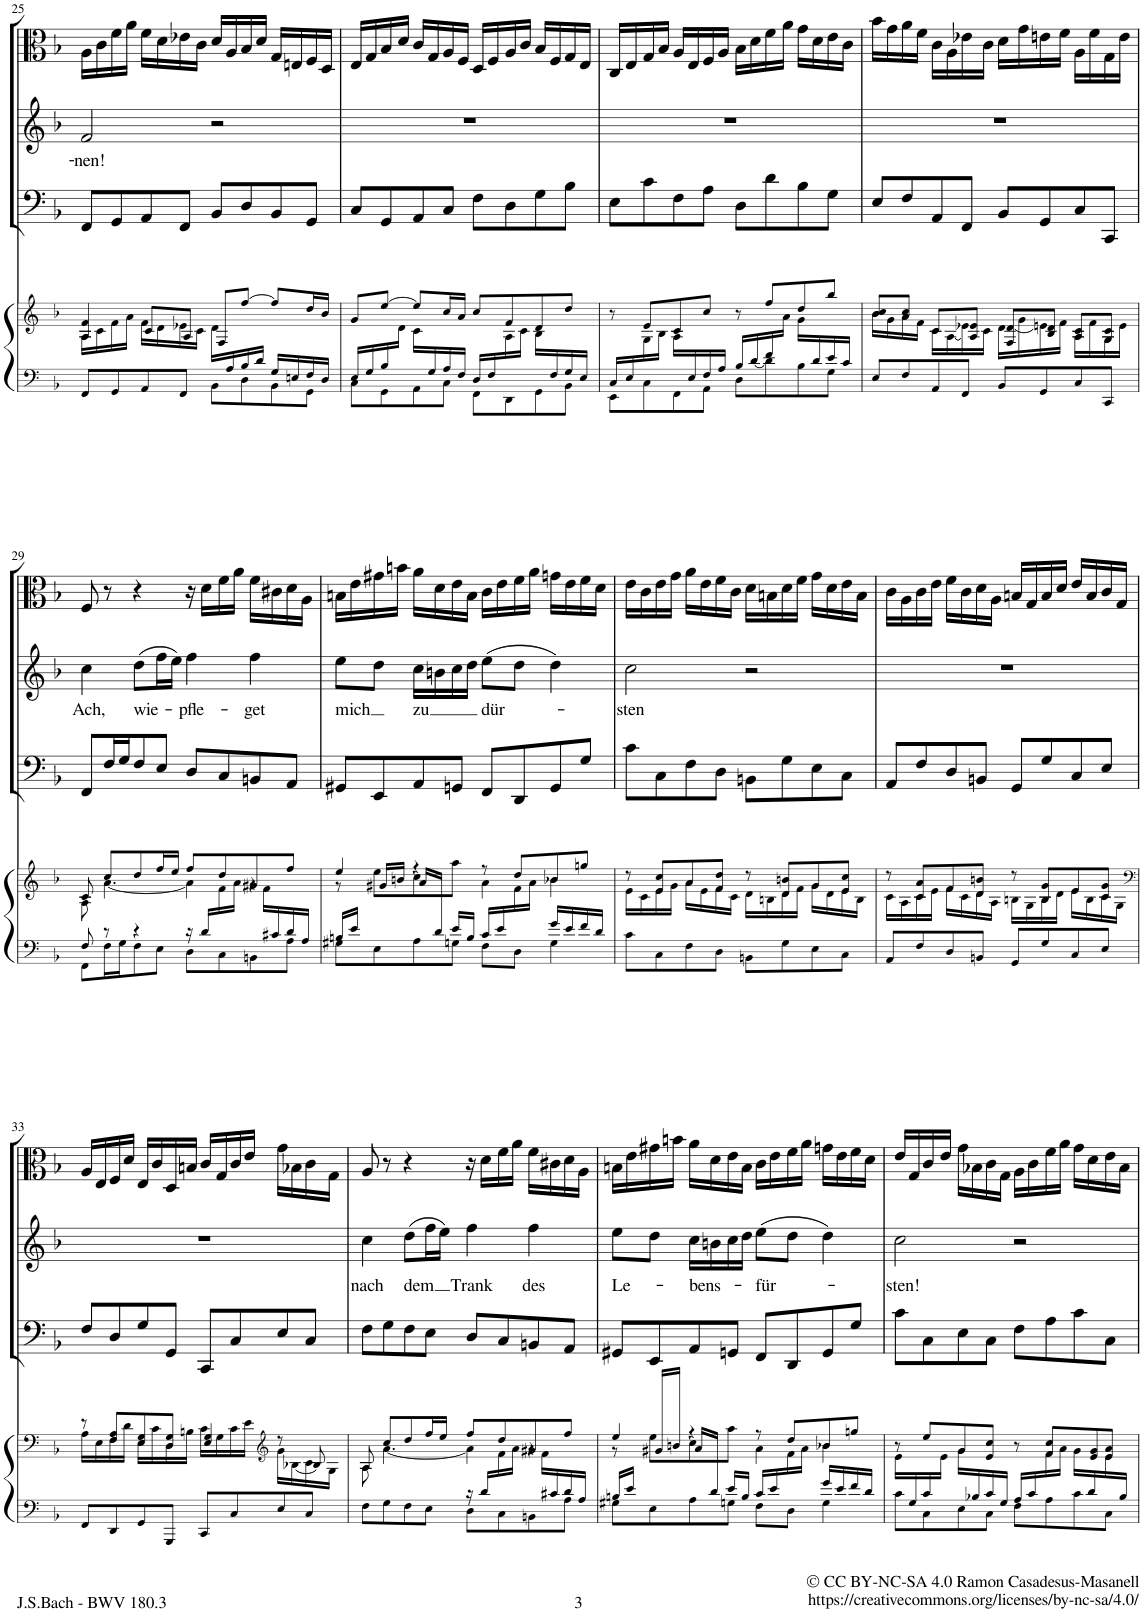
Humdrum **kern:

**kern	**kern	**kern	**kern	**text	**kern
*part4	*part4	*part3	*part2	*part2	*part1
*staff5	*staff4	*staff3	*staff2	*staff2	*staff1
*I"Piano reduction	*	*I"Continuo	*I"Soprano	*	*I"(Violoncello piccol)
*I'Pno	*	*	*	*	*
!!LO:PB:g=z
*clefF4	*clefG2	*clefF4	*clefG2	*	*clefC3
*k[b-]	*k[b-]	*k[b-]	*k[b-]	*	*k[b-]
*M4/4	*M4/4	*M4/4	*M4/4	*	*M4/4
*met(c)	*met(c)	*met(c)	*met(c)	*	*met(c)
=25	=25	=25	=25	=25	=25
*^	*^	*	*	*	*
!	!	!	!	!	!	!LO:LY:b	!
16ryy	8FF/L	4A/ 4f/	16A\LL	8FF/L	2f/	-nen!	16A\LL
.	.	.	16c\	.	.	.	16c\
.	8GG/	.	16f\	8GG/	.	.	16f\
.	.	.	16a\JJ	.	.	.	16a\JJ
.	8AA/	8c/L	16f\LL	8AA/	.	.	16f\LL
.	.	.	16d\	.	.	.	16d\
.	8FF/J	8A/J	16e-X\	8FF/J	.	.	16e-X\
.	.	.	16c\JJ	.	.	.	16c\JJ
.	8BB-\L	8F/L	16d\LL	8BB-/L	2r	.	16d/LL
16A/	.	.	4..ryy	.	.	.	16A/
16B-/	8D\	[8ff/J	.	8D/	.	.	16B-/
16d/JJ	.	.	.	.	.	.	16d/JJ
16G/LL	8BB-\	8ff/L]	.	8BB-/	.	.	16G/LL
16En/	.	.	.	.	.	.	16En/
16F/	8GG\J	16dd/L	.	8GG/J	.	.	16F/
16D/JJ	.	16b-/JJ	.	.	.	.	16D/JJ
=26	=26	=26	=26	=26	=26	=26	=26
16E/LL	8C\L	8g/L	8.ryy	8C/L	1r	.	16E/LL
16G/	.	.	.	.	.	.	16G/
16B-/	8GG\	[>8ee/J	.	8GG/	.	.	16B-/
8ryy	.	.	16d\JJ	.	.	.	16d/JJ
.	8AA\	8ee/L]	16c\LL	8AA/	.	.	16c/LL
16G/	.	.	16ryy	.	.	.	16G/
*	*	*v	*v	*	*	*	*
16A/	8C\J	16cc/L	8C/J	.	.	16A/
16F/JJ	.	16a/JJ	.	.	.	16F/JJ
16D/LL	8FF\L	8cc/L	8F\L	.	.	16D/LL
16F/	.	.	.	.	.	16F/
*	*	*^	*	*	*	*
8.ryy	8DD\	8f/	16A\	8D\	.	.	16A/
.	.	.	16c\JJ	.	.	.	16c/JJ
.	8GG\	8d/	16B-\LL	8G\	.	.	16B-/LL
16F/	.	.	8.ryy	.	.	.	16F/
16G/	8BB-\J	8dd/J	.	8B-\J	.	.	16G/
16E/JJ	.	.	.	.	.	.	16E/JJ
=27	=27	=27	=27	=27	=27	=27	=27
16C/LL	8EE\L	8r	8ryy	8E\L	1r	.	16C/LL
16E/	.	.	.	.	.	.	16E/
8.ryy	8C\	8e/L	16G\	8c\	.	.	16G/
.	.	.	16B-\JJ	.	.	.	16B-/JJ
.	8FF\	8c/	16A\LL	8F\	.	.	16A/LL
16E/	.	.	4.ryy	.	.	.	16E/
16F/	8AA\J	8cc/J	.	8A\J	.	.	16F/
16A/JJ	.	.	.	.	.	.	16A/JJ
16B-/LL	8D\L	8r	.	8D\L	.	.	16B-\LL
[<16d/	.	.	.	.	.	.	16d\
16f/	8d\]	8ff/L	.	8d\	.	.	16f\
8ryy	.	.	16a\JJ	.	.	.	16a\JJ
.	8B-\	8dd/	16g\LL	8B-\	.	.	16g\LL
16d/	.	.	8.ryy	.	.	.	16d\
16e/	8G\J	8bb-/J	.	8G\J	.	.	16e\
16c/JJ	.	.	.	.	.	.	16c\JJ
*v	*v	*	*	*	*	*	*
=28	=28	=28	=28	=28	=28	=28
8E/L	8b-/ 8cc/L	16b-\LL	8E/L	1r	.	16b-\LL
.	.	16g\	.	.	.	16g\
8F/	8a/ 8cc/J	16a\	8F/	.	.	16a\
.	.	16f\JJ	.	.	.	16f\JJ
8AA/	8c/L	16c\LL	8AA/	.	.	16c\LL
.	.	[16A\	.	.	.	16A\
8FF/J	8A/] 8e-X/J	16e-\	8FF/J	.	.	16e-X\
.	.	16c\JJ	.	.	.	16c\JJ
8BB-/L	8F/ [<8d/L	16d\LL	8BB-/L	.	.	16d\LL
.	.	16g\	.	.	.	16g\
8GG/	8B-/ 8d/]J	16en\	8GG/	.	.	16en\
.	.	16f\JJ	.	.	.	16f\JJ
8C/	8A/ 8c/L	16A\LL	8C/	.	.	16A\LL
.	.	16f\	.	.	.	16f\
8CC/J	8G/ 8c/J	16G\	8CC/J	.	.	16G\
.	.	16e\JJ	.	.	.	16e\JJ
!!LO:LB:g=z
=29	=29	=29	=29	=29	=29	=29
*^	*	*^	*	*	*	*
!	!	!	!	!	!	!	!LO:LY:b	!
8F/	8FF\L	8c/	8A\	8ryy	8FF/L	4cc\	Ach,	8F/
*	*	*	*v	*v	*	*	*	*
8r	16F\L	8cc/L	[4.a\	16F/L	.	.	8r
.	16G\J	.	.	16G/J	.	.	.
!	!	!	!	!	!	!LO:LY:b	!
4r	8F\	8dd/	.	8F/	(8dd\L	wie-	4r
.	8E\J	16ff/L	.	8E/J	16ff\L	.	.
.	.	16ee/JJ	.	.	16ee\JJ)	.	.
!	!	!	!	!	!	!LO:LY:b	!
16r	8D\L	8ff/L	4a\]	8D/L	4ff\	-pfle-	16r
16d/LL	.	.	.	.	.	.	16d\LL
*	*	*	*^	*	*	*	*
8.ryy	8C\	8dd/	.	16f\	8C/	.	.	16f\
.	.	.	.	16a\JJ	.	.	.	16a\JJ
!	!	!	!	!	!	!	!LO:LY:b	!
.	8BBn\	8g#X/	4r	16f\LL	8BBn/	4ff\	-get	16f\LL
16c#X/	.	.	.	8.ryy	.	.	.	16c#X\
16d/	8A\J	8ff/J	.	.	8AA/J	.	.	16d\
16A/JJ	.	.	.	.	.	.	.	16A\JJ
=30	=30	=30	=30	=30	=30	=30	=30	=30
!	!	!	!	!	!	!	!LO:LY:b	!
16Bn/LL	8G#X\L	4ee/	8r	8ryy	8GG#X/L	8ee\L	mich	16Bn\LL
16e/JJ	.	.	.	.	.	.	.	16e\
8.ryy	8E\	.	8ee\L	16g#X/LL	8EE/	8dd\J	.	16g#X\
.	.	.	.	16bn/JJ	.	.	.	16bn\JJ
!	!	!	!	!	!	!	!LO:LY:b	!
.	8A\	4r	8cc\	16a/LL	8AA/	16cc\LL	-zu	16a\LL
16d/JJ	.	.	.	16ryy	.	16bn\	.	16d\
*	*	*	*v	*v	*	*	*	*
16e/LL	8Gn\J	.	8aa\J	8GGn/J	16cc\	.	16e\
16B/JJ	.	.	.	.	16dd\JJ	.	16B\JJ
!	!	!	!	!	!	!LO:LY:b	!
16c/LL	8F\L	8r	4a\	8FF/L	(8ee\L	dür-	16c\LL
16e/	.	.	.	.	.	.	16e\
*	*	*	*^	*	*	*	*
8ryy	8D\J	8dd/L	.	16f\	8DD/	8dd\J	.	16f\
.	.	.	.	16a\JJ	.	.	.	16a\JJ
16g/LL	4G\	8b-X/	4b-\	4ryy	8GG/	4dd\)	.	16gn\LL
16e/	.	.	.	.	.	.	.	16e\
16f/	.	8ggn/J	.	.	8G/J	.	.	16f\
16d/JJ	.	.	.	.	.	.	.	16d\JJ
*v	*v	*	*	*	*	*	*	*
*	*	*v	*v	*	*	*	*
=31	=31	=31	=31	=31	=31	=31
!	!	!	!	!	!LO:LY:b	!
8c\L	8r	16e\LL	8c\L	2cc\	-sten	16e\LL
.	.	16c\	.	.	.	16c\
8C\	8e/ 8cc/L	16e\	8C\	.	.	16e\
.	.	16g\JJ	.	.	.	16g\JJ
8F\	8a/	16a\LL	8F\	.	.	16a\LL
.	.	16e\	.	.	.	16e\
8D\J	8f/ 8dd/J	16f\	8D\J	.	.	16f\
.	.	16c\JJ	.	.	.	16c\JJ
8BBn\L	8r	16d\LL	8BBn\L	2r	.	16d\LL
.	.	16Bn\	.	.	.	16Bn\
8G\	8d/ 8bn/L	16d\	8G\	.	.	16d\
.	.	16f\JJ	.	.	.	16f\JJ
8E\	8g/	16g\LL	8E\	.	.	16g\LL
.	.	16d\	.	.	.	16d\
8C\J	8e/ 8cc/J	16e\	8C\J	.	.	16e\
.	.	16B\JJ	.	.	.	16B\JJ
=32	=32	=32	=32	=32	=32	=32
8AA/L	8r	16c\LL	8AA/L	1r	.	16c\LL
.	.	16A\	.	.	.	16A\
8F/	8c/ 8a/L	16c\	8F/	.	.	16c\
.	.	16e\JJ	.	.	.	16e\JJ
8D/	8f/	16f\LL	8D/	.	.	16f\LL
.	.	16c\	.	.	.	16c\
8BBn/J	8d/ 8bn/J	16d\	8BBn/J	.	.	16d\
.	.	16A\JJ	.	.	.	16A\JJ
8GG/L	8r	16Bn\LL	8GG/L	.	.	16Bn/LL
.	.	16G\	.	.	.	16G/
8G/	8B/ 8g/L	16B\	8G/	.	.	16B/
.	.	16d\JJ	.	.	.	16d/JJ
8C/	8e/	16e\LL	8C/	.	.	16e/LL
.	.	16B\	.	.	.	16B/
8E/J	8c/ 8g/J	16c\	8E/J	.	.	16c/
.	.	16G\JJ	.	.	.	16G/JJ
!!LO:LB:g=z
=33	=33	=33	=33	=33	=33	=33
*	*clefF4	*	*	*	*	*
8FF/L	8r	16A\LL	8F/L	1r	.	16A/LL
.	.	16E\	.	.	.	16E/
8DD/	8F/ 8A/L	16F\	8D/	.	.	16F/
.	.	16d\JJ	.	.	.	16d/JJ
8GG/	8E/ 8G/	16E\LL	8G/	.	.	16E/LL
.	.	16c\	.	.	.	16c/
8GGG/J	8D/ 8G/J	16D\	8GG/J	.	.	16D/
.	.	16Bn\JJ	.	.	.	16Bn/JJ
8CC/L	4E/ 4G/	16c\LL	8CC/L	.	.	16c/LL
.	.	16G\	.	.	.	16G/
8C/	.	16c\	8C/	.	.	16c/
.	.	16e\JJ	.	.	.	16e/JJ
*	*clefG2	*	*	*	*	*
8E/	8r	16g\LL	8E/	.	.	16g\LL
.	.	[16B-X\	.	.	.	16B-X\
8C/J	8B-/]	16c\	8C/J	.	.	16c\
.	.	16G\JJ	.	.	.	16G\JJ
=34	=34	=34	=34	=34	=34	=34
*^	*	*^	*	*	*	*
!	!	!	!	!	!	!	!LO:LY:b	!
2ryy	8F\L	8A/	8A\	8ryy	8F\L	4cc\	nach	8A/
*	*	*	*v	*v	*	*	*	*
.	8G\	8cc/L	[4.a\	8G\	.	.	8r
!	!	!	!	!	!	!LO:LY:b	!
.	8F\	8dd/	.	8F\	(8dd\L	dem	4r
.	8E\J	16ff/L	.	8E\J	16ff\L	.	.
.	.	16ee/JJ	.	.	16ee\JJ)	.	.
!	!	!	!	!	!	!LO:LY:b	!
16r	8D\L	8ff/L	4a\]	8D/L	4ff\	Trank	16r
16d/LL	.	.	.	.	.	.	16d\LL
*	*	*	*^	*	*	*	*
8.ryy	8C\	8dd/	.	16f\	8C/	.	.	16f\
.	.	.	.	16a\JJ	.	.	.	16a\JJ
!	!	!	!	!	!	!	!LO:LY:b	!
.	8BBn\	8g#X/	4r	16f\LL	8BBn/	4ff\	des	16f\LL
16c#X/	.	.	.	8.ryy	.	.	.	16c#X\
16d/	8A\J	8ff/J	.	.	8AA/J	.	.	16d\
16A/JJ	.	.	.	.	.	.	.	16A\JJ
=35	=35	=35	=35	=35	=35	=35	=35	=35
!	!	!	!	!	!	!	!LO:LY:b	!
16Bn/LL	8G#X\L	4ee/	8r	8ryy	8GG#X/L	8ee\L	Le-	16Bn\LL
16e/JJ	.	.	.	.	.	.	.	16e\
8.ryy	8E\	.	8ee\L	16g#X/LL	8EE/	8dd\J	.	16g#X\
.	.	.	.	16bn/JJ	.	.	.	16bn\JJ
!	!	!	!	!	!	!	!LO:LY:b	!
.	8A\	4r	8cc\	16a/LL	8AA/	16cc\LL	-bens-	16a\LL
16d/JJ	.	.	.	16ryy	.	16bn\	.	16d\
*	*	*	*v	*v	*	*	*	*
16e/LL	8Gn\J	.	8aa\J	8GGn/J	16cc\	.	16e\
16B/JJ	.	.	.	.	16dd\JJ	.	16B\JJ
!	!	!	!	!	!	!LO:LY:b	!
16c/LL	8F\L	8r	4a\	8FF/L	(8ee\L	-für-	16c\LL
16e/	.	.	.	.	.	.	16e\
*	*	*	*^	*	*	*	*
8ryy	8D\J	8dd/L	.	16f\	8DD/	8dd\J	.	16f\
.	.	.	.	16a\JJ	.	.	.	16a\JJ
16g/LL	4G\	8b-X/	4b-\	4ryy	8GG/	4dd\)	.	16gn\LL
16e/	.	.	.	.	.	.	.	16e\
16f/	.	8ggn/J	.	.	8G/J	.	.	16f\
16d/JJ	.	.	.	.	.	.	.	16d\JJ
*	*	*	*v	*v	*	*	*	*
=36	=36	=36	=36	=36	=36	=36	=36
!	!	!	!	!	!	!LO:LY:b	!
16ryy	8c\L	8r	16e\LL	8c\L	2cc\	-sten!	16e/LL
16G/	.	.	8ryy	.	.	.	16G/
16c/	8C\	8ee/L	.	8C\	.	.	16c/
8ryy	.	.	16e\JJ	.	.	.	16e/JJ
.	8E\	8g/	16g\LL	8E\	.	.	16g\LL
16B-X/	.	.	16ryy	.	.	.	16B-X\
*	*	*v	*v	*	*	*	*
16c/	8C\J	8e/ 8cc/J	8C\J	.	.	16c\
16G/JJ	.	.	.	.	.	16G\JJ
16A/LL	8F\L	8r	8F\L	2r	.	16A\LL
16c/	.	.	.	.	.	16c\
*	*	*^	*	*	*	*
8.ryy	8A\	8f/ 8cc/L	16f\	8A\	.	.	16f\
.	.	.	16a\JJ	.	.	.	16a\JJ
.	8c\	8e/ 8g/	16g\LL	8c\	.	.	16g\LL
16d/	.	.	16ryy	.	.	.	16d\
16ryy	8C\J	8e/ 8a/J	16e\	8C\J	.	.	16e\
16B-/JJ	.	.	16ryy	.	.	.	16B-\JJ
*v	*v	*	*	*	*	*	*
*	*v	*v	*	*	*	*
=	=	=	=	=	=
*-	*-	*-	*-	*-	*-
